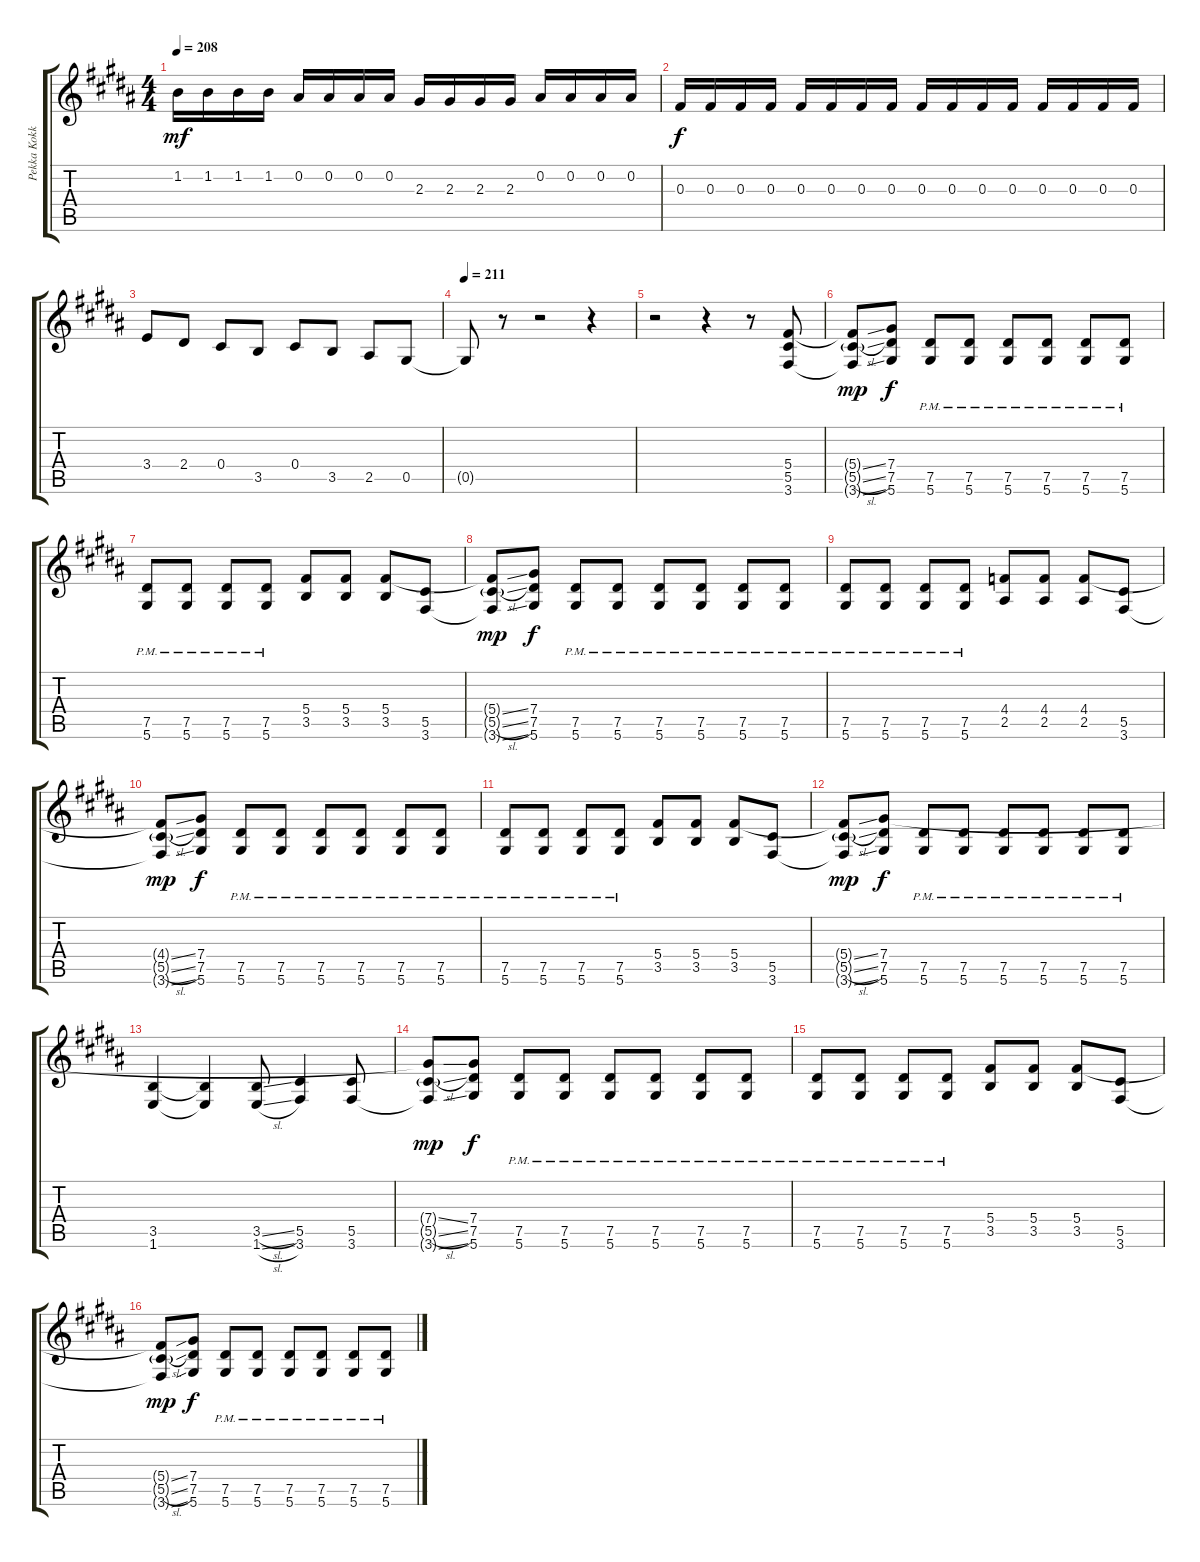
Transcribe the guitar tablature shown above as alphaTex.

\track ("Pekka Kokko" "Pekka Kokk") {instrument distortionguitar}
\staff {score tabs}
\tuning (Eb4 Bb3 Gb3 Db3 Ab2 Eb2) {hide}
\ts (4 4)
\tempo 208
\clef g2
\ks b
1.2.16{dy mf} 1.2.16 1.2.16 1.2.16 0.2.16 0.2.16 0.2.16 0.2.16 2.3.16 2.3.16 2.3.16 2.3.16 0.2.16 0.2.16 0.2.16 0.2.16 |
0.3.16{dy f} 0.3.16 0.3.16 0.3.16 0.3.16 0.3.16 0.3.16 0.3.16 0.3.16 0.3.16 0.3.16 0.3.16 0.3.16 0.3.16 0.3.16 0.3.16 |
3.4.8 2.4.8 0.4.8 3.5.8 0.4.8 3.5.8 2.5.8 0.5.8 |
\tempo 211
0.5{t}.8 r.8 r.2 r.4 |
\ks g#minor
r.2 r.4 r.8 (5.4 5.5 3.6).8 |
(5.4{ss t} 5.5{sl g} 3.6{ss t}).8{dy mp} (7.4 7.5 5.6).8{dy f} (7.5{pm} 5.6).8 (7.5{pm} 5.6).8 (7.5{pm} 5.6).8 (7.5{pm} 5.6).8 (7.5{pm} 5.6).8 (7.5{pm} 5.6).8 |
\ks b
(7.5{pm} 5.6).8 (7.5{pm} 5.6).8 (7.5{pm} 5.6).8 (7.5{pm} 5.6).8 (5.4 3.5).8 (5.4 3.5).8 (5.4 3.5).8 (5.5 3.6).8 |
\ks g#minor
(5.4{ss t} 5.5{sl g} 3.6{ss t}).8{dy mp} (7.4 7.5 5.6).8{dy f} (7.5{pm} 5.6).8 (7.5{pm} 5.6).8 (7.5{pm} 5.6).8 (7.5{pm} 5.6).8 (7.5{pm} 5.6).8 (7.5{pm} 5.6).8 |
\ks b
(7.5{pm} 5.6).8 (7.5{pm} 5.6).8 (7.5{pm} 5.6).8 (7.5{pm} 5.6).8 (4.4 2.5).8 (4.4 2.5).8 (4.4 2.5).8 (5.5 3.6).8 |
\ks g#minor
(4.4{ss t} 5.5{sl g} 3.6{ss t}).8{dy mp} (7.4 7.5 5.6).8{dy f} (7.5{pm} 5.6).8 (7.5{pm} 5.6).8 (7.5{pm} 5.6).8 (7.5{pm} 5.6).8 (7.5{pm} 5.6).8 (7.5{pm} 5.6).8 |
\ks b
(7.5{pm} 5.6).8 (7.5{pm} 5.6).8 (7.5{pm} 5.6).8 (7.5{pm} 5.6).8 (5.4 3.5).8 (5.4 3.5).8 (5.4 3.5).8 (5.5 3.6).8 |
\ks g#minor
(5.4{ss t} 5.5{sl g} 3.6{ss t}).8{dy mp} (7.4 7.5 5.6).8{dy f} (7.5{pm} 5.6).8 (7.5{pm} 5.6).8 (7.5{pm} 5.6).8 (7.5{pm} 5.6).8 (7.5{pm} 5.6).8 (7.5{pm} 5.6).8 |
\ks b
(3.5 1.6).4 (3.5{t} 1.6{t}).4 (3.5{sl} 1.6{sl}).8 (5.5 3.6).4 (5.5 3.6).8 |
\ks g#minor
(7.4{ss t} 5.5{sl g} 3.6{ss t}).8{dy mp} (7.4 7.5 5.6).8{dy f} (7.5{pm} 5.6).8 (7.5{pm} 5.6).8 (7.5{pm} 5.6).8 (7.5{pm} 5.6).8 (7.5{pm} 5.6).8 (7.5{pm} 5.6).8 |
\ks b
(7.5{pm} 5.6).8 (7.5{pm} 5.6).8 (7.5{pm} 5.6).8 (7.5{pm} 5.6).8 (5.4 3.5).8 (5.4 3.5).8 (5.4 3.5).8 (5.5 3.6).8 |
\ks g#minor
(5.4{ss t} 5.5{sl g} 3.6{ss t}).8{dy mp} (7.4 7.5 5.6).8{dy f} (7.5{pm} 5.6).8 (7.5{pm} 5.6).8 (7.5{pm} 5.6).8 (7.5{pm} 5.6).8 (7.5{pm} 5.6).8 (7.5{pm} 5.6).8
